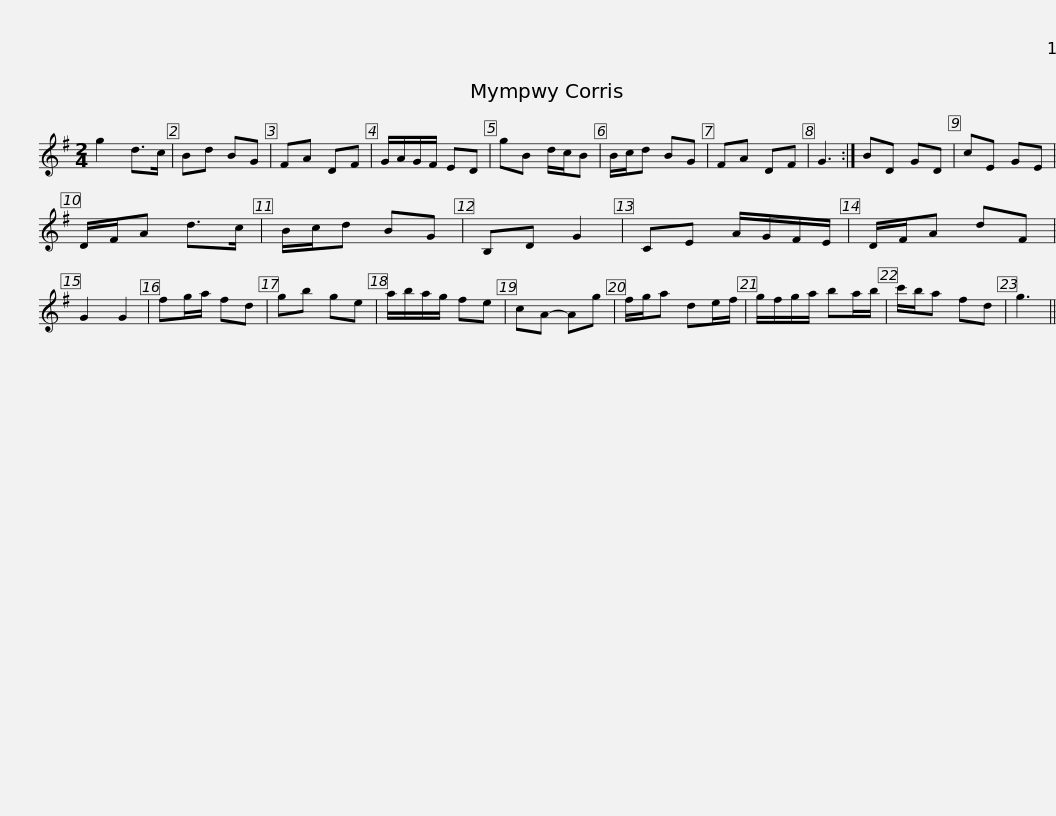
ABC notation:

X:1
L:1/8
M:2/4
I:linebreak $
K:G
V:1 treble
V:1
 g2 d>c | Bd BG | FA DF | G/A/G/F/ ED | gB d/c/B | %5
 B/c/d BG | FA DF | G3 :| BD GD | cE GE |$ %10
 D/F/A d>c | B/c/d BG | B,D G2 | CE A/G/F/E/ | D/F/A dF | %15
 G2 G2 | fg/a/ fd | gb ge | a/b/a/g/ fe |$ cA- Ag | %20
 f/g/a de/f/ | g/f/g/a/ ba/b/ | c'/b/a fd | g3 || %24
